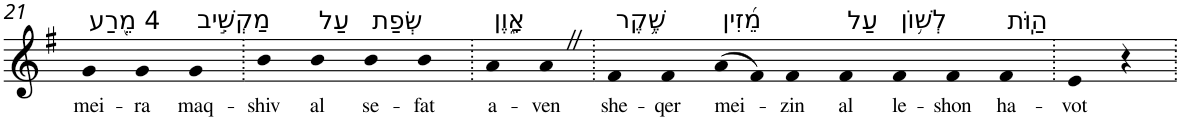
**kern	**text
*part1	*part1
*staff1	*staff1
*I"Piano	*
*I'Pno	*
!!LO:PB:g=z
*clefG2	*
*k[f#]	*
*G:	*
=21	=21
!LO:TX:a:t=4 מֵ֭רַע	!
!	!LO:LY:b
4g	mei-
!	!LO:LY:b
4g	-ra
!LO:TX:a:t=מַקְשִׁ֣יב	!
!	!LO:LY:b
4g	maq-
=22.	=22.
!	!LO:LY:b
4b	-shiv
!LO:TX:a:t=עַל	!
!	!LO:LY:b
4b	al
!LO:TX:a:t=שְׂפַת	!
!	!LO:LY:b
4b	se-
!	!LO:LY:b
4b	-fat
=23.	=23.
!LO:TX:a:t=אָ֑וֶן	!
!	!LO:LY:b
4a	a-
!	!LO:LY:b
4aZ	-ven
=24.	=24.
!LO:TX:a:t=שֶׁ֥קֶר	!
!	!LO:LY:b
4f#	she-
!	!LO:LY:b
4f#	-qer
!LO:TX:a:t=מֵ֝זִין	!
!	!LO:LY:b
(>8a	mei-
8f#)	.
!	!LO:LY:b
4f#	-zin
!LO:TX:a:t=עַל	!
!	!LO:LY:b
4f#	al
!LO:TX:a:t=לְשׁ֥וֹן	!
!	!LO:LY:b
4f#	le-
!	!LO:LY:b
4f#	-shon
!LO:TX:a:t=הַוֺּֽת	!
!	!LO:LY:b
4f#	ha-
=25.	=25.
!	!LO:LY:b
4e	-vot
4r	.
=.	=.
*-	*-
